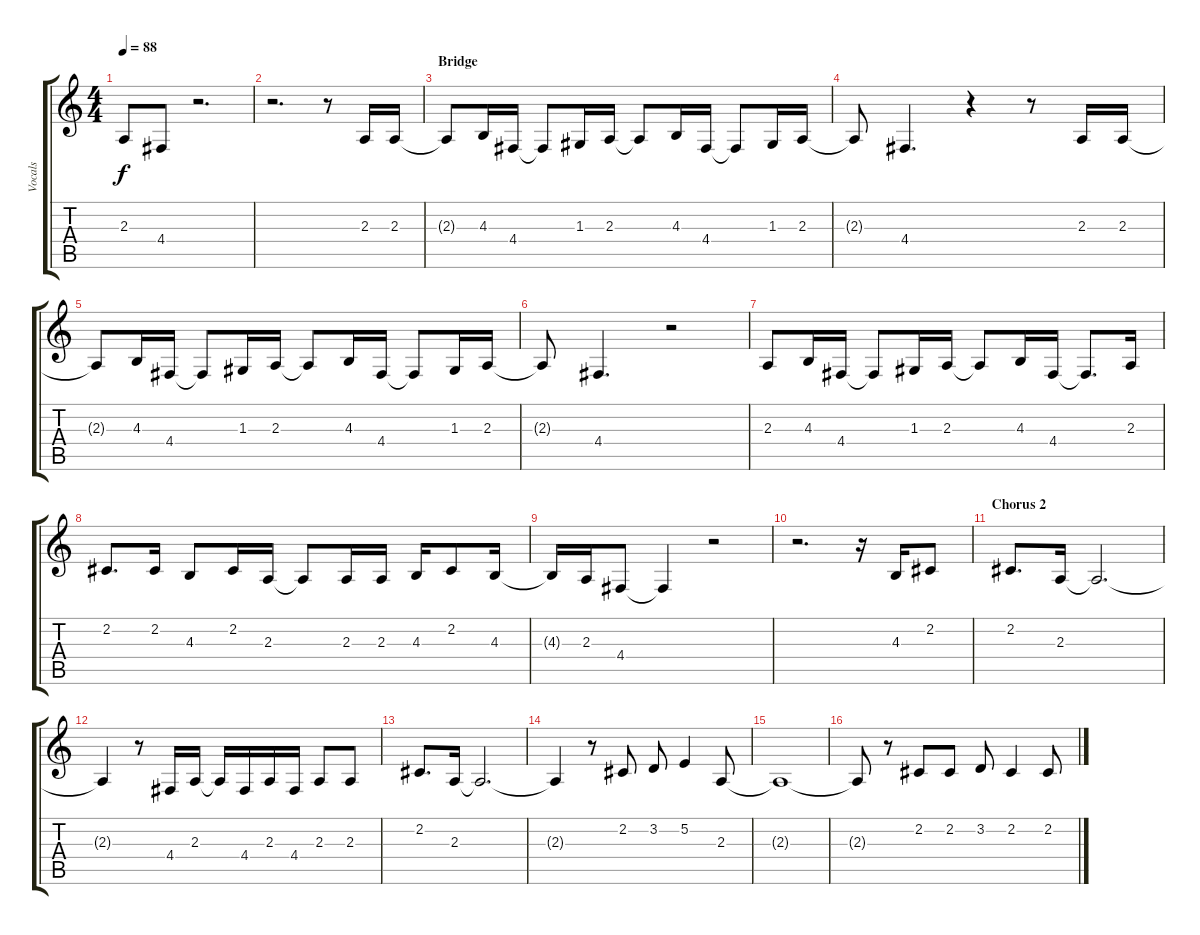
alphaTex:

\track ("Vocals" "Vocals") {instrument acousticgrandpiano}
\staff {score tabs}
\tuning (E4 B3 G3 D3 A2 E2) {hide}
\ts (4 4)
\tempo 88
\clef g2
\ks c
2.3{t}.8{dy f} 4.4.8 r.2{d} |
r.2{d} r.8 2.3.16 2.3.16 |
\section ("" "Bridge")
2.3{t}.8 4.3.16 4.4.16 4.4{t}.8 1.3.16 2.3.16 2.3{t}.8 4.3.16 4.4.16 4.4{t}.8 1.3.16 2.3.16 |
2.3{t}.8 4.4.4{d} r.4 r.8 2.3.16 2.3.16 |
2.3{t}.8 4.3.16 4.4.16 4.4{t}.8 1.3.16 2.3.16 2.3{t}.8 4.3.16 4.4.16 4.4{t}.8 1.3.16 2.3.16 |
2.3{t}.8 4.4.4{d} r.2 |
2.3.8 4.3.16 4.4.16 4.4{t}.8 1.3.16 2.3.16 2.3{t}.8 4.3.16 4.4.16 4.4{t}.8{d} 2.3.16 |
2.2.8{d} 2.2.16 4.3.8 2.2.16 2.3.16 2.3{t}.8 2.3.16 2.3.16 4.3.16 2.2.8 4.3.16 |
4.3{t}.16 2.3.16 4.4.8 4.4{t}.4 r.2 |
r.2{d} r.16 4.3.16 2.2.8 |
\section ("" "Chorus 2")
2.2.8{d} 2.3.16 2.3{t}.2{d} |
2.3{t}.4 r.8 4.4.16 2.3.16 2.3{t}.16 4.4.16 2.3.16 4.4.16 2.3.8 2.3.8 |
2.2.8{d} 2.3.16 2.3{t}.2{d} |
2.3{t}.4 r.8 2.2.8 3.2.8 5.2.4 2.3.8 |
2.3{t}.1 |
2.3{t}.8 r.8 2.2.8 2.2.8 3.2.8 2.2.4 2.2.8
